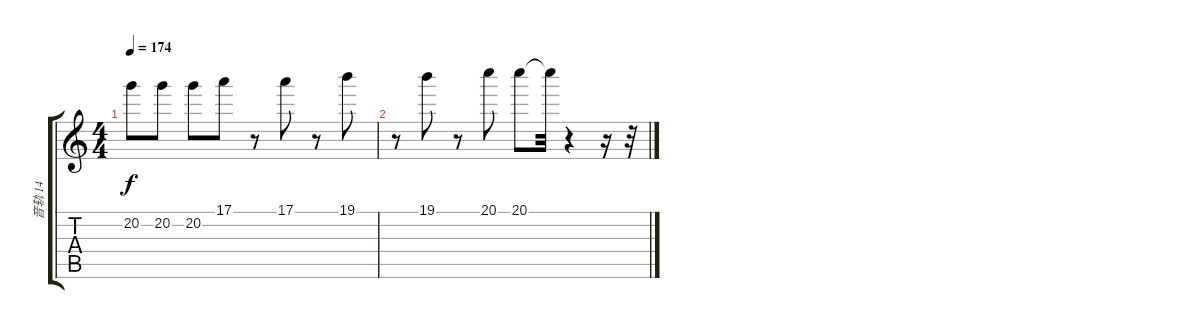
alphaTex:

\track ("音轨 14" "音轨 14") {instrument guitarharmonics}
\staff {score tabs}
\tuning (E4 B3 G3 D3 A2 E2) {hide}
\ts (4 4)
\tempo 174
\clef g2
\ks c
20.2.8{dy f} 20.2.8 20.2.8 17.1.8 r.8 17.1.8 r.8 19.1.8 |
r.8 19.1.8 r.8 20.1.8 20.1.8 20.1{t}.32 r.4 r.16 r.32
